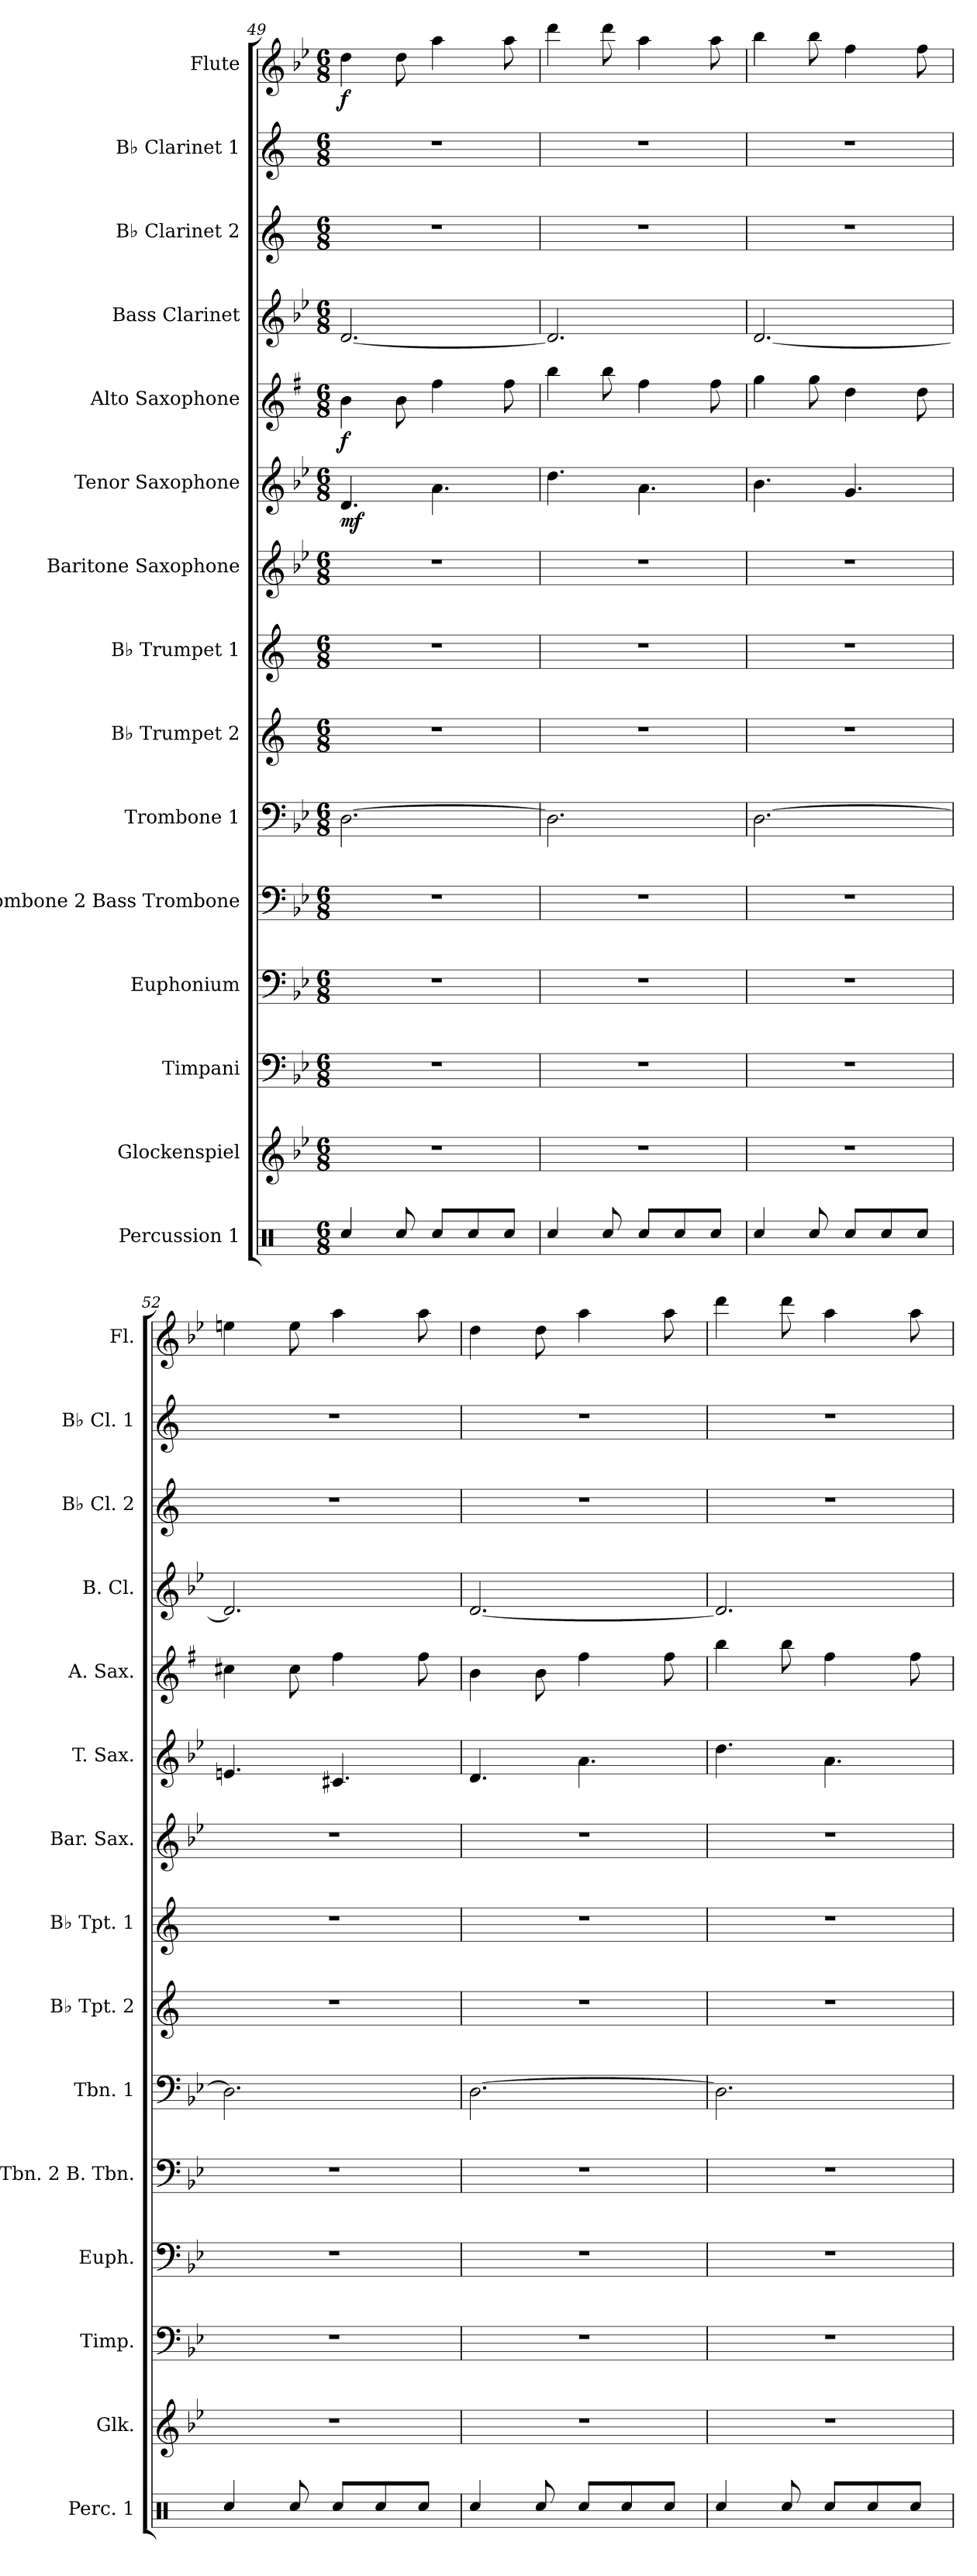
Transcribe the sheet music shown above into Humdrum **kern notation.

**kern	**kern	**kern	**kern	**kern	**kern	**kern	**kern	**kern	**kern	**dynam	**kern	**dynam	**kern	**kern	**kern	**kern	**dynam
*part15	*part14	*part13	*part12	*part11	*part10	*part9	*part8	*part7	*part6	*part6	*part5	*part5	*part4	*part3	*part2	*part1	*part1
*staff15	*staff14	*staff13	*staff12	*staff11	*staff10	*staff9	*staff8	*staff7	*staff6	*staff6	*staff5	*staff5	*staff4	*staff3	*staff2	*staff1	*staff1
*I"Percussion 1	*I"Glockenspiel	*I"Timpani	*I"Euphonium	*I"Trombone 2 Bass Trombone	*I"Trombone 1	*I"B♭ Trumpet 2	*I"B♭ Trumpet 1	*I"Baritone Saxophone	*I"Tenor Saxophone	*	*I"Alto Saxophone	*	*I"Bass Clarinet	*I"B♭ Clarinet 2	*I"B♭ Clarinet 1	*I"Flute	*
*I'Perc. 1	*I'Glk.	*I'Timp.	*I'Euph.	*I'Tbn. 2 B. Tbn.	*I'Tbn. 1	*I'B♭ Tpt. 2	*I'B♭ Tpt. 1	*I'Bar. Sax.	*I'T. Sax.	*	*I'A. Sax.	*	*I'B. Cl.	*I'B♭ Cl. 2	*I'B♭ Cl. 1	*I'Fl.	*
!!LO:PB:g=z
*clefX	*clefG2	*clefF4	*clefF4	*clefF4	*clefF4	*clefG2	*clefG2	*clefG2	*clefG2	*	*clefG2	*	*clefG2	*clefG2	*clefG2	*clefG2	*
*	*ITrd-14c-24	*	*	*	*	*ITrd1c2	*ITrd1c2	*ITrd12c21	*ITrd8c14	*	*ITrd5c9	*	*ITrd8c14	*ITrd1c2	*ITrd1c2	*	*
*k[]	*k[b-e-]	*k[b-e-]	*k[b-e-]	*k[b-e-]	*k[b-e-]	*k[b-e-]	*k[b-e-]	*k[b-e-]	*k[b-e-]	*	*k[b-e-]	*	*k[b-e-]	*k[b-e-]	*k[b-e-]	*k[b-e-]	*
*M6/8	*M6/8	*M6/8	*M6/8	*M6/8	*M6/8	*M6/8	*M6/8	*M6/8	*M6/8	*	*M6/8	*	*M6/8	*M6/8	*M6/8	*M6/8	*
=49	=49	=49	=49	=49	=49	=49	=49	=49	=49	=49	=49	=49	=49	=49	=49	=49	=49
!	!	!	!	!	!	!	!	!	!	!LO:DY:b	!	!LO:DY:b	!	!	!	!	!LO:DY:b
4Rcc/	2.r	2.r	2.r	2.r	[2.D\	2.r	2.r	2.r	4.D/	mf	4d\	f	[2.D/	2.r	2.r	4dd\	f
8Rcc/	.	.	.	.	.	.	.	.	.	.	8d\	.	.	.	.	8dd\	.
8Rcc/L	.	.	.	.	.	.	.	.	4.A\	.	4a\	.	.	.	.	4aa\	.
8Rcc/	.	.	.	.	.	.	.	.	.	.	.	.	.	.	.	.	.
8Rcc/J	.	.	.	.	.	.	.	.	.	.	8a\	.	.	.	.	8aa\	.
=50	=50	=50	=50	=50	=50	=50	=50	=50	=50	=50	=50	=50	=50	=50	=50	=50	=50
4Rcc/	2.r	2.r	2.r	2.r	2.D\]	2.r	2.r	2.r	4.d\	.	4dd\	.	2.D/]	2.r	2.r	4ddd\	.
8Rcc/	.	.	.	.	.	.	.	.	.	.	8dd\	.	.	.	.	8ddd\	.
8Rcc/L	.	.	.	.	.	.	.	.	4.A\	.	4a\	.	.	.	.	4aa\	.
8Rcc/	.	.	.	.	.	.	.	.	.	.	.	.	.	.	.	.	.
8Rcc/J	.	.	.	.	.	.	.	.	.	.	8a\	.	.	.	.	8aa\	.
=51	=51	=51	=51	=51	=51	=51	=51	=51	=51	=51	=51	=51	=51	=51	=51	=51	=51
4Rcc/	2.r	2.r	2.r	2.r	[2.D\	2.r	2.r	2.r	4.B-\	.	4b-\	.	[2.D/	2.r	2.r	4bb-\	.
8Rcc/	.	.	.	.	.	.	.	.	.	.	8b-\	.	.	.	.	8bb-\	.
8Rcc/L	.	.	.	.	.	.	.	.	4.G/	.	4f\	.	.	.	.	4ff\	.
8Rcc/	.	.	.	.	.	.	.	.	.	.	.	.	.	.	.	.	.
8Rcc/J	.	.	.	.	.	.	.	.	.	.	8f\	.	.	.	.	8ff\	.
=52	=52	=52	=52	=52	=52	=52	=52	=52	=52	=52	=52	=52	=52	=52	=52	=52	=52
4Rcc/	2.r	2.r	2.r	2.r	2.D\]	2.r	2.r	2.r	4.En/	.	4en\	.	2.D/]	2.r	2.r	4een\	.
8Rcc/	.	.	.	.	.	.	.	.	.	.	8e\	.	.	.	.	8ee\	.
8Rcc/L	.	.	.	.	.	.	.	.	4.C#X/	.	4a\	.	.	.	.	4aa\	.
8Rcc/	.	.	.	.	.	.	.	.	.	.	.	.	.	.	.	.	.
8Rcc/J	.	.	.	.	.	.	.	.	.	.	8a\	.	.	.	.	8aa\	.
=53	=53	=53	=53	=53	=53	=53	=53	=53	=53	=53	=53	=53	=53	=53	=53	=53	=53
4Rcc/	2.r	2.r	2.r	2.r	[2.D\	2.r	2.r	2.r	4.D/	.	4d\	.	[2.D/	2.r	2.r	4dd\	.
8Rcc/	.	.	.	.	.	.	.	.	.	.	8d\	.	.	.	.	8dd\	.
8Rcc/L	.	.	.	.	.	.	.	.	4.A\	.	4a\	.	.	.	.	4aa\	.
8Rcc/	.	.	.	.	.	.	.	.	.	.	.	.	.	.	.	.	.
8Rcc/J	.	.	.	.	.	.	.	.	.	.	8a\	.	.	.	.	8aa\	.
=54	=54	=54	=54	=54	=54	=54	=54	=54	=54	=54	=54	=54	=54	=54	=54	=54	=54
4Rcc/	2.r	2.r	2.r	2.r	2.D\]	2.r	2.r	2.r	4.d\	.	4dd\	.	2.D/]	2.r	2.r	4ddd\	.
8Rcc/	.	.	.	.	.	.	.	.	.	.	8dd\	.	.	.	.	8ddd\	.
8Rcc/L	.	.	.	.	.	.	.	.	4.A\	.	4a\	.	.	.	.	4aa\	.
8Rcc/	.	.	.	.	.	.	.	.	.	.	.	.	.	.	.	.	.
8Rcc/J	.	.	.	.	.	.	.	.	.	.	8a\	.	.	.	.	8aa\	.
=	=	=	=	=	=	=	=	=	=	=	=	=	=	=	=	=	=
*-	*-	*-	*-	*-	*-	*-	*-	*-	*-	*-	*-	*-	*-	*-	*-	*-	*-
